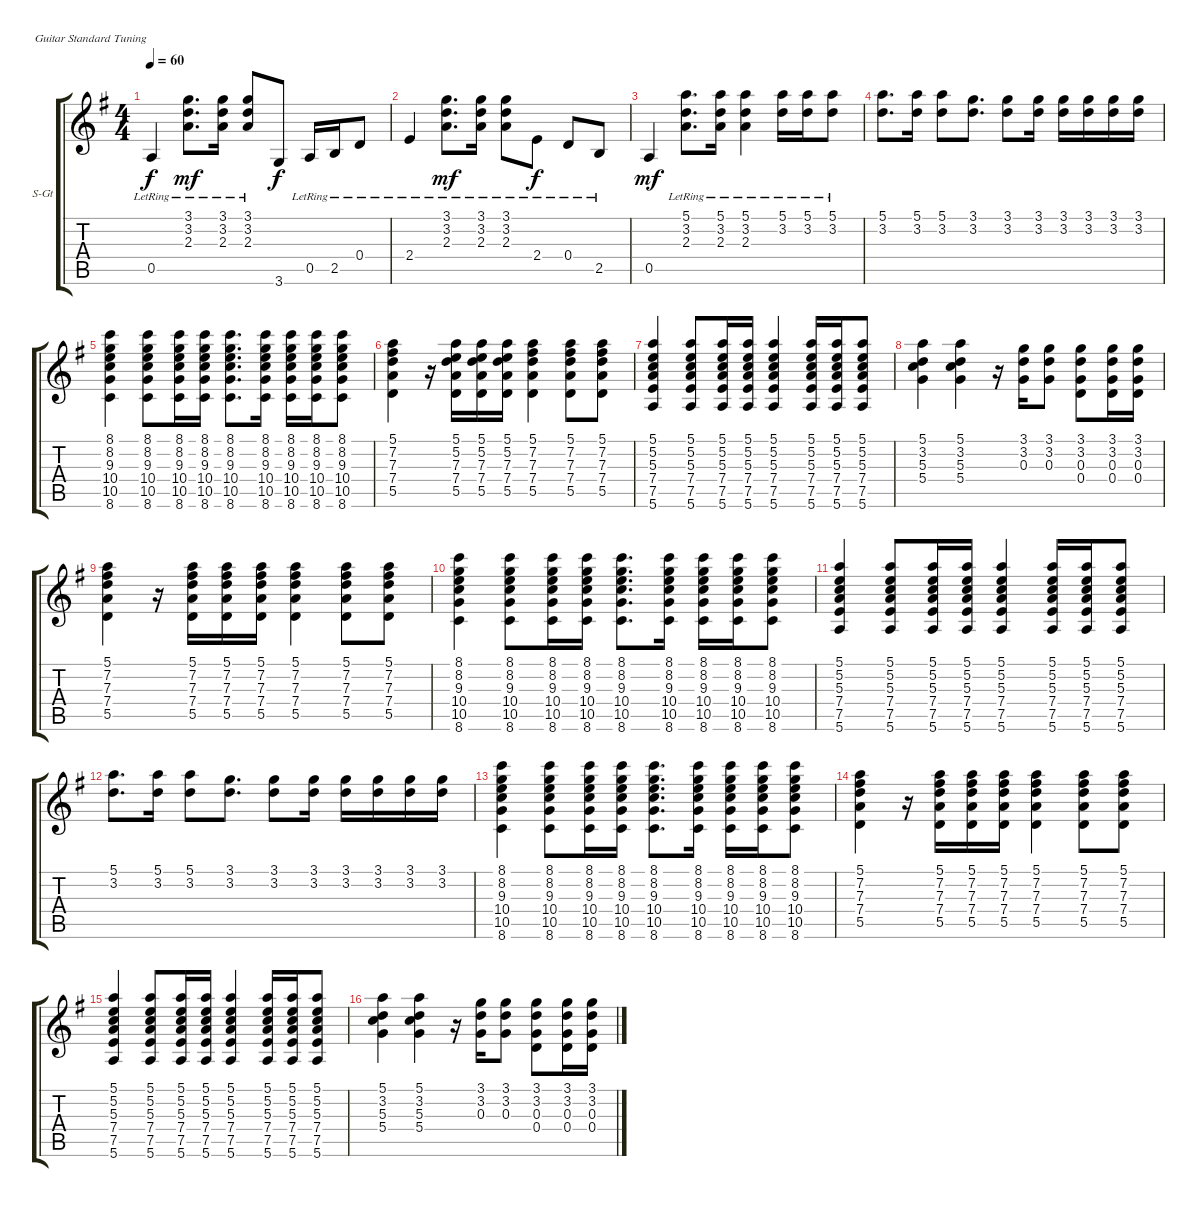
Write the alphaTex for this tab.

\defaultSystemsLayout 4
\bracketExtendMode groupsimilarinstruments
\firstSystemTrackNameOrientation horizontal
\otherSystemsTrackNameOrientation horizontal
\track ("Rhythm" "S-Gt") {instrument acousticguitarsteel}
\staff {score tabs}
\tuning (E4 B3 G3 D3 A2 E2)
\ts (4 4)
\tempo 60
\clef g2
\ks g
0.5{lr}.4{dy f} (2.3{lr} 3.2{lr} 3.1{lr}).8{d dy mf} (2.3{lr} 3.2{lr} 3.1{lr}).16 (2.3{lr} 3.2{lr} 3.1{lr}).8 3.6.8{dy f} 0.5{lr}.16 2.5{lr}.16 0.4{lr}.8 |
2.4{lr}.4 (2.3{lr} 3.2{lr} 3.1{lr}).8{d dy mf} (2.3{lr} 3.2{lr} 3.1{lr}).16 (2.3{lr} 3.2{lr} 3.1{lr}).8 2.4{lr}.8{dy f} 0.4{lr}.8 2.5{lr}.8 |
0.5.4{dy mf} (3.2{lr} 5.1 2.3).8{d} (3.2{lr} 5.1 2.3).16 (3.2{lr} 5.1 2.3).4 (3.2{lr} 5.1).16 (3.2{lr} 5.1).16 (3.2{lr} 5.1).8 |
(3.2 5.1).8{d} (3.2 5.1).16 (3.2 5.1).8 (3.2 3.1).8{d} (3.2 3.1).8 (3.2 3.1).16 (3.2 3.1).16 (3.2 3.1).16 (3.2 3.1).16 (3.2 3.1).16 |
(10.5 10.4 9.3 8.2 8.1 8.6).4 (10.5 10.4 9.3 8.2 8.1 8.6).8 (10.5 10.4 9.3 8.2 8.1 8.6).16 (10.5 10.4 9.3 8.2 8.1 8.6).16 (10.5 10.4 9.3 8.2 8.1 8.6).8{d} (10.5 10.4 9.3 8.2 8.1 8.6).16 (10.5 10.4 9.3 8.2 8.1 8.6).16 (10.5 10.4 9.3 8.2 8.1 8.6).16 (10.5 10.4 9.3 8.2 8.1 8.6).8 |
(7.4 7.3 7.2 5.1 5.5).4 r.16 (7.4 7.3 5.2 5.1 5.5).16 (7.4 7.3 5.2 5.1 5.5).16 (7.4 7.3 5.2 5.1 5.5).16 (7.4 7.3 7.2 5.1 5.5).4 (7.4 7.3 7.2 5.1 5.5).8 (7.4 7.3 7.2 5.1 5.5).8 |
(5.1 5.2 5.3 7.4 7.5 5.6).4 (5.1 5.2 5.3 7.4 7.5 5.6).8 (5.1 5.2 5.3 7.4 7.5 5.6).16 (5.1 5.2 5.3 7.4 7.5 5.6).16 (5.1 5.2 5.3 7.4 7.5 5.6).4 (5.1 5.2 5.3 7.4 7.5 5.6).16 (5.1 5.2 5.3 7.4 7.5 5.6).16 (5.1 5.2 5.3 7.4 7.5 5.6).8 |
(5.4 5.3 3.2 5.1).4 (5.4 5.3 3.2 5.1).4 r.16 (0.3 3.2 3.1).16 (0.3 3.2 3.1).8 (0.3 3.2 3.1 0.4).8 (0.3 3.2 3.1 0.4).16 (0.3 3.2 3.1 0.4).16 |
(7.4 7.3 7.2 5.1 5.5).4 r.16 (7.4 7.3 7.2 5.1 5.5).16 (7.4 7.3 7.2 5.1 5.5).16 (7.4 7.3 7.2 5.1 5.5).16 (7.4 7.3 7.2 5.1 5.5).4 (7.4 7.3 7.2 5.1 5.5).8 (7.4 7.3 7.2 5.1 5.5).8 |
(10.5 10.4 9.3 8.2 8.1 8.6).4 (10.5 10.4 9.3 8.2 8.1 8.6).8 (10.5 10.4 9.3 8.2 8.1 8.6).16 (10.5 10.4 9.3 8.2 8.1 8.6).16 (10.5 10.4 9.3 8.2 8.1 8.6).8{d} (10.5 10.4 9.3 8.2 8.1 8.6).16 (10.5 10.4 9.3 8.2 8.1 8.6).16 (10.5 10.4 9.3 8.2 8.1 8.6).16 (10.5 10.4 9.3 8.2 8.1 8.6).8 |
(5.1 5.2 5.3 7.4 7.5 5.6).4 (5.1 5.2 5.3 7.4 7.5 5.6).8 (5.1 5.2 5.3 7.4 7.5 5.6).16 (5.1 5.2 5.3 7.4 7.5 5.6).16 (5.1 5.2 5.3 7.4 7.5 5.6).4 (5.1 5.2 5.3 7.4 7.5 5.6).16 (5.1 5.2 5.3 7.4 7.5 5.6).16 (5.1 5.2 5.3 7.4 7.5 5.6).8 |
(3.2 5.1).8{d} (3.2 5.1).16 (3.2 5.1).8 (3.2 3.1).8{d} (3.2 3.1).8 (3.2 3.1).16 (3.2 3.1).16 (3.2 3.1).16 (3.2 3.1).16 (3.2 3.1).16 |
(10.5 10.4 9.3 8.2 8.1 8.6).4 (10.5 10.4 9.3 8.2 8.1 8.6).8 (10.5 10.4 9.3 8.2 8.1 8.6).16 (10.5 10.4 9.3 8.2 8.1 8.6).16 (10.5 10.4 9.3 8.2 8.1 8.6).8{d} (10.5 10.4 9.3 8.2 8.1 8.6).16 (10.5 10.4 9.3 8.2 8.1 8.6).16 (10.5 10.4 9.3 8.2 8.1 8.6).16 (10.5 10.4 9.3 8.2 8.1 8.6).8 |
(7.4 7.3 7.2 5.1 5.5).4 r.16 (7.4 7.3 7.2 5.1 5.5).16 (7.4 7.3 7.2 5.1 5.5).16 (7.4 7.3 7.2 5.1 5.5).16 (7.4 7.3 7.2 5.1 5.5).4 (7.4 7.3 7.2 5.1 5.5).8 (7.4 7.3 7.2 5.1 5.5).8 |
(5.1 5.2 5.3 7.4 7.5 5.6).4 (5.1 5.2 5.3 7.4 7.5 5.6).8 (5.1 5.2 5.3 7.4 7.5 5.6).16 (5.1 5.2 5.3 7.4 7.5 5.6).16 (5.1 5.2 5.3 7.4 7.5 5.6).4 (5.1 5.2 5.3 7.4 7.5 5.6).16 (5.1 5.2 5.3 7.4 7.5 5.6).16 (5.1 5.2 5.3 7.4 7.5 5.6).8 |
(5.4 5.3 3.2 5.1).4 (5.4 5.3 3.2 5.1).4 r.16 (0.3 3.2 3.1).16 (0.3 3.2 3.1).8 (0.3 3.2 3.1 0.4).8 (0.3 3.2 3.1 0.4).16 (0.3 3.2 3.1 0.4).16
